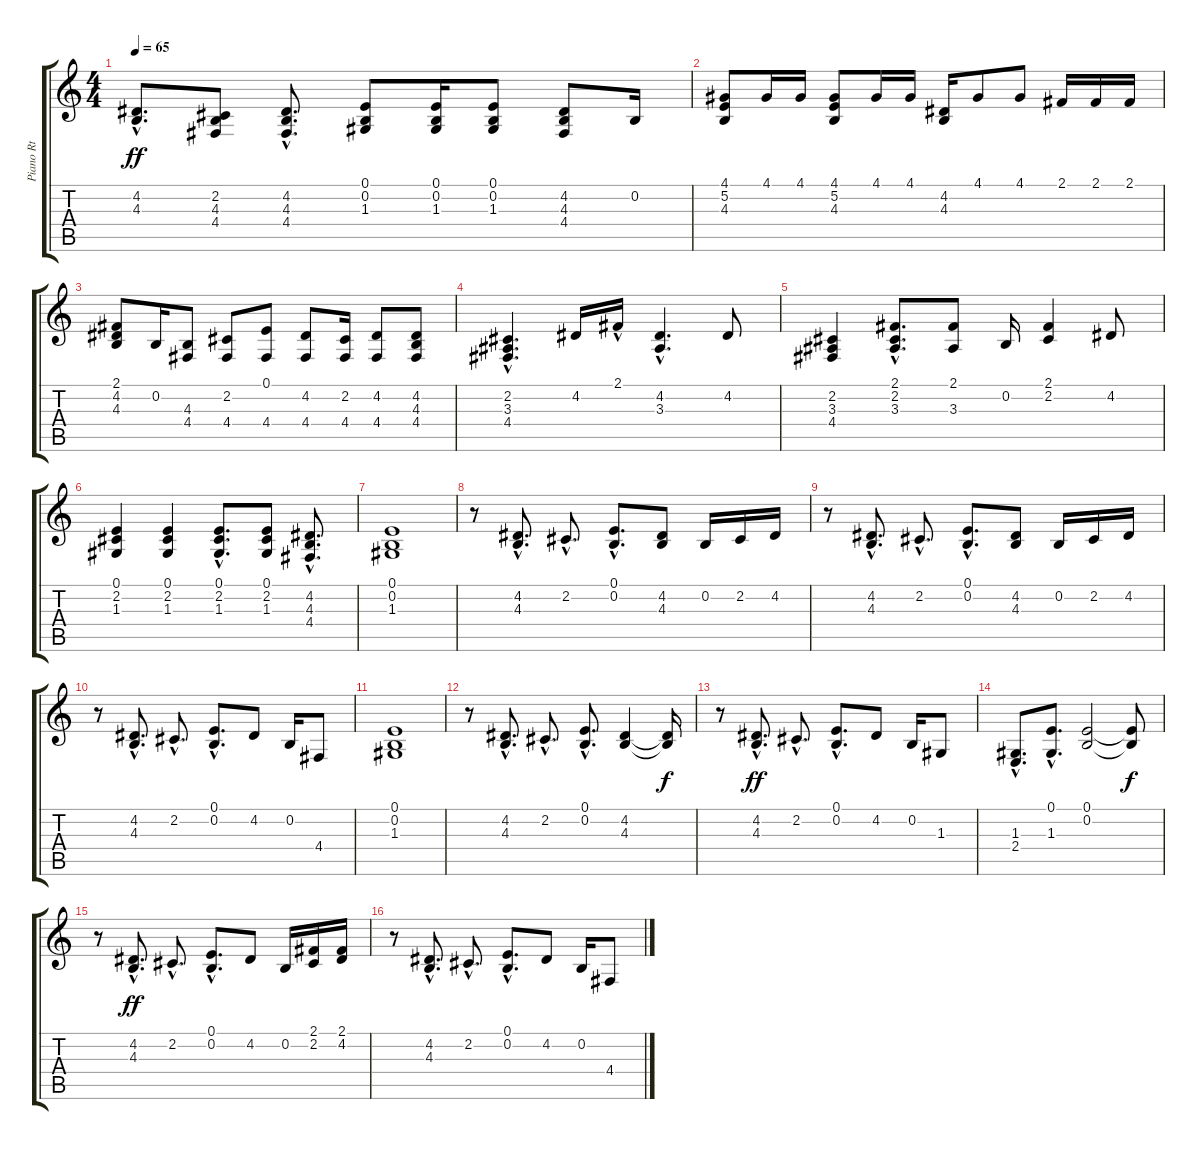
\track ("Piano Rt" "Piano Rt") {instrument brightacousticpiano}
\staff {score tabs}
\tuning (E4 B3 G3 D3 A2 E2) {hide}
\ts (4 4)
\tempo 65
\clef g2
\ks c
(4.2{hac} 4.3{hac}).8{d dy ff} (2.2 4.3 4.4).8 (4.2{hac} 4.3{hac} 4.4{hac}).8{d} (0.1 0.2 1.3).8 (0.1 0.2 1.3).16 (0.1 0.2 1.3).8 (4.2 4.3 4.4).8 0.2.16 |
(4.1 5.2 4.3).8 4.1.16 4.1.16 (4.1 5.2 4.3).8 4.1.16 4.1.16 (4.2 4.3).16 4.1.8 4.1.8 2.1.16 2.1.16 2.1.16 |
(2.1 4.2 4.3).8 0.2.16 (4.3 4.4).8 (2.2 4.4).8 (0.1 4.4).8 (4.2 4.4).8 (2.2 4.4).16 (4.2 4.4).8 (4.2 4.3 4.4).8 |
(2.2{hac} 3.3{hac} 4.4{hac}).4{d} 4.2.16 2.1{hac}.16 (4.2{hac} 3.3{hac}).4{d} 4.2.8 |
(2.2 3.3 4.4).4 (2.1{hac} 2.2{hac} 3.3{hac}).8{d} (2.1 3.3).8 0.2.16 (2.1 2.2).4 4.2.8 |
(0.1 2.2 1.3).4 (0.1 2.2 1.3).4 (0.1{hac} 2.2{hac} 1.3{hac}).8{d} (0.1 2.2 1.3).8 (4.2{hac} 4.3{hac} 4.4{hac}).8{d} |
(0.1 0.2 1.3).1 |
r.8 (4.2{hac} 4.3{hac}).8{d} 2.2{hac}.8{d} (0.1{hac} 0.2{hac}).8{d} (4.2 4.3).8 0.2.16 2.2.16 4.2.16 |
r.8 (4.2{hac} 4.3{hac}).8{d} 2.2{hac}.8{d} (0.1{hac} 0.2{hac}).8{d} (4.2 4.3).8 0.2.16 2.2.16 4.2.16 |
r.8 (4.2{hac} 4.3{hac}).8{d} 2.2{hac}.8{d} (0.1{hac} 0.2{hac}).8{d} 4.2.8 0.2.16 4.4.8 |
(0.1 0.2 1.3).1 |
r.8 (4.2{hac} 4.3{hac}).8{d} 2.2{hac}.8{d} (0.1{hac} 0.2{hac}).8{d} (4.2 4.3).4 (4.2{t} 4.3{t}).16{dy f} |
r.8 (4.2{hac} 4.3{hac}).8{d dy ff} 2.2{hac}.8{d} (0.1{hac} 0.2{hac}).8{d} 4.2.8 0.2.16 1.3.8 |
(1.3{hac} 2.4{hac}).8{d} (0.1{hac} 1.3{hac}).8{d} (0.1 0.2).2 (0.1{t} 0.2{t}).8{dy f} |
r.8 (4.2{hac} 4.3{hac}).8{d dy ff} 2.2{hac}.8{d} (0.1{hac} 0.2{hac}).8{d} 4.2.8 0.2.16 (2.1 2.2).16 (2.1 4.2).16 |
r.8 (4.2{hac} 4.3{hac}).8{d} 2.2{hac}.8{d} (0.1{hac} 0.2{hac}).8{d} 4.2.8 0.2.16 4.4.8
